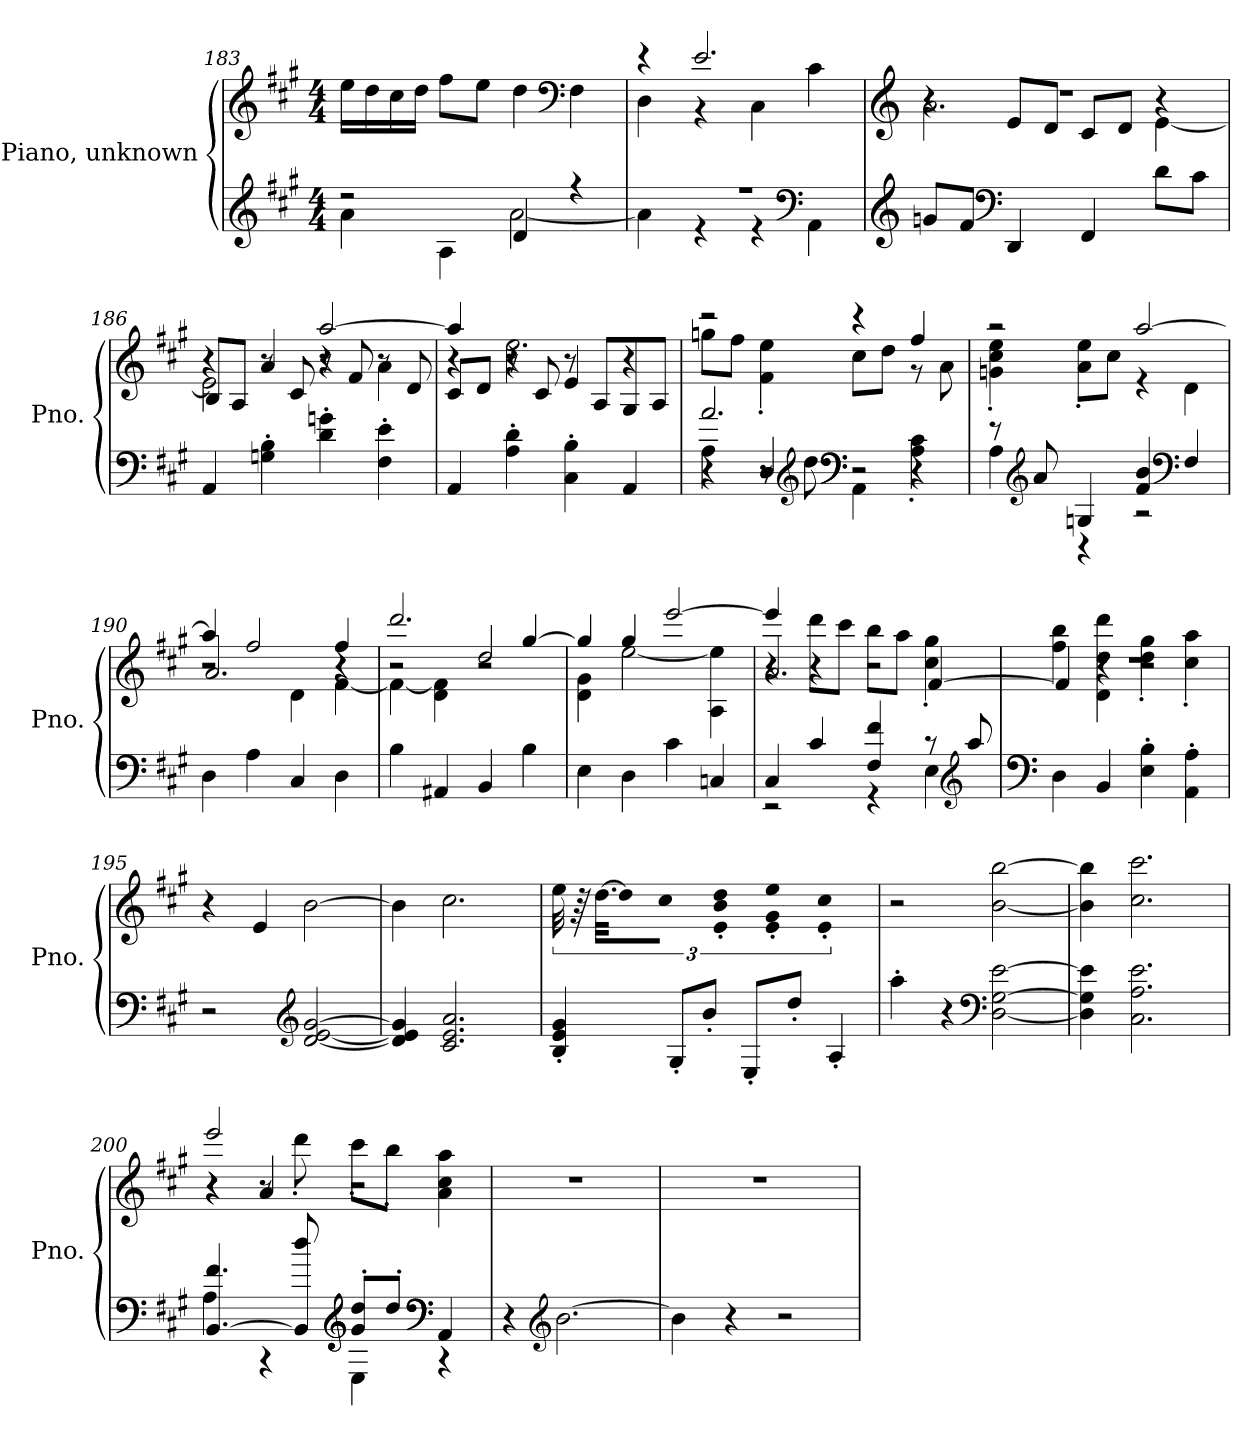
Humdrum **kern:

**kern	**kern
*part1	*part1
*staff2	*staff1
*I"Piano, unknown	*
*I'Pno.	*
!!LO:PB:g=z
*clefG2	*clefG2
*k[f#c#g#]	*k[f#c#g#]
*M4/4	*M4/4
=183	=183
*^	*
2r	4a\	16ee\LL
.	.	16dd\
.	.	16cc#\
.	.	16dd\JJ
.	4A\	8ff#\L
.	.	8ee\J
4d/	[2a\	4dd\
*	*	*clefF4
4r	.	4F#\
=184	=184	=184
*	*	*^
1r	4a\]	4r	4D\
.	4r	2.e/	4r
.	4r	.	4C#\
*clefF4	*	*	*
.	4AA\	.	4c#\
*v	*v	*	*
*	*v	*v
=185	=185
*clefG2	*clefG2
*	*^
*	*	*^
8gn/L	1r	2.a\	4r
8f#/J	.	.	.
*clefF4	*	*	*
4DD/	.	.	8e/L
.	.	.	8d/J
4FF#/	.	.	8c#/L
.	.	.	8d/J
8d\L	.	[4e\	4r
8c#\J	.	.	.
=186	=186	=186	=186
4AA/	4r	2e\]	8B/L
.	.	.	8A/J
4Gn\' 4B\'	4a/	.	8r
.	.	.	8c#/
4d\' 4gn\'	[2aa/	4r	8r
.	.	.	8f#/
4F#\' 4e\'	.	4a\	8r
.	.	.	8d/
!!LO:LB:g=z	!!	!!
=187	=187	=187	=187
4AA/	4aa/]	4r	8c#/L
.	.	.	8d/J
4A\' 4d\'	4r	2.ee\	8r
.	.	.	8c#/
4C#\' 4B\'	4e/	.	8r
.	.	.	8A/L
4AA/	4r	.	8G#/
.	.	.	8A/J
*	*	*v	*v
=188	=188	=188
*^	*	*
*	*^	*	*
2.a/	4A\	4r	2r	8ggn\L
.	.	.	.	8ff#\J
.	8r	4D/	.	4f#\' 4ee\'
*clefG2	*	*	*	*
.	8dd\	.	.	.
*clefF4	*	*	*	*
.	4AA\	2r	4r	8cc#\L
.	.	.	.	8dd\J
4r	4A\' 4c#\'	.	4ff#/	8r
.	.	.	.	8a\
*	*v	*v	*	*
=189	=189	=189	=189
8r	4A\	2r	4gn\' 4cc#\' 4ee\'
*clefG2	*	*	*
8a/	.	.	.
4Gn/	4r	.	8a\' 8ee\'L
.	.	.	8cc#\J
4f#/ 4b/	2r	[2aa/	4r
*clefF4	*	*	*
4F#/	.	.	4d\
*v	*v	*	*
=190	=190	=190
*	*	*^
4D\	4aa/]	2r	2.a/
4A\	2ff#/	.	.
4C#/	.	4d\	.
4D\	4ff#/	[4f#\	4r
!!LO:LB:g=z	!!	!!
=191	=191	=191	=191
4B\	2.ddd/	4f#\_	2r
4AA#X/	.	4d\ 4f#\]	.
4BB/	.	2r	2dd/
4B\	[4gg#/	.	.
*	*	*v	*v
=192	=192	=192
4E\	4gg#/]	4d\ 4g#\
4D\	4gg#/	[2ee\
4c#\	[2eee/	.
4Cn/	.	4A\ 4ee\]
=193	=193	=193
*^	*	*^
4C#/	2r	4eee/]	4r	2.a/
4c#/	.	4r	8ddd\L	.
.	.	.	8ccc#\J	.
4F#/ 4f#/	4r	2r	8bb\L	.
.	.	.	8aa\J	.
8r	4E\	.	4cc#\' 4gg#\'	[4f#/
*clefG2	*	*	*	*
8aa/	.	.	.	.
*v	*v	*	*	*
=194	=194	=194	=194
*clefF4	*	*	*
4D\	1r	4ff#\ 4bb\	4f#/]
4BB/	.	4d\ 4dd\ 4ddd\	4r
4E\' 4B\'	.	4dd\' 4gg#\'	2r
4AA\' 4A\'	.	4cc#\' 4aa\'	.
*	*v	*v	*v
=195	=195
2r	4r
.	4e/
*clefG2	*
[2d/ [2e/ [2g#/	[2b\
=196	=196
4d/] 4e/] 4g#/]	4b\]
2.c#/ 2.e/ 2.a/	2.cc#\
!!LO:LB:g=z
=197	=197
4B/' 4e/' 4g#/'	48ee\
.	96r
.	[48.dd\KLL
.	16dd\J]
.	8cc#\J
8G#'/L	4e/' 4b/' 4dd/'
8b'/J	.
8E'/L	4e/' 4g#/' 4ee/'
8dd'/J	.
4A'/	4e/' 4cc#/'
=198	=198
4aa'\	2r
4r	.
*clefF4	*
[2D\ [2G#\ [2e\	[2b\ [2bb\
=199	=199
4D\] 4G#\] 4e\]	4b\] 4bb\]
2.C#\ 2.A\ 2.e\	2.cc#\ 2.ccc#\
=200	=200
*^	*^
*	*	*	*^
[4.BB/ 4.f#/	4A\	2eee/	4r	4r
.	4r	.	8r	4a/
8BB/] 8dd/	.	.	8ddd'\	.
*clefG2	*	*	*	*
8g#/' 8dd/'L	4E\	2r	8ccc#'\L	2r
8dd'/J	.	.	8bb'\J	.
*clefF4	*	*	*	*
4AA/	4r	.	4a\ 4cc#\ 4aa\	.
*v	*v	*	*	*
*	*v	*v	*v
=201	=201
4r	1r
*clefG2	*
[2.b\	.
=202	=202
4b\]	1r
4r	.
2r	.
=	=
*-	*-
